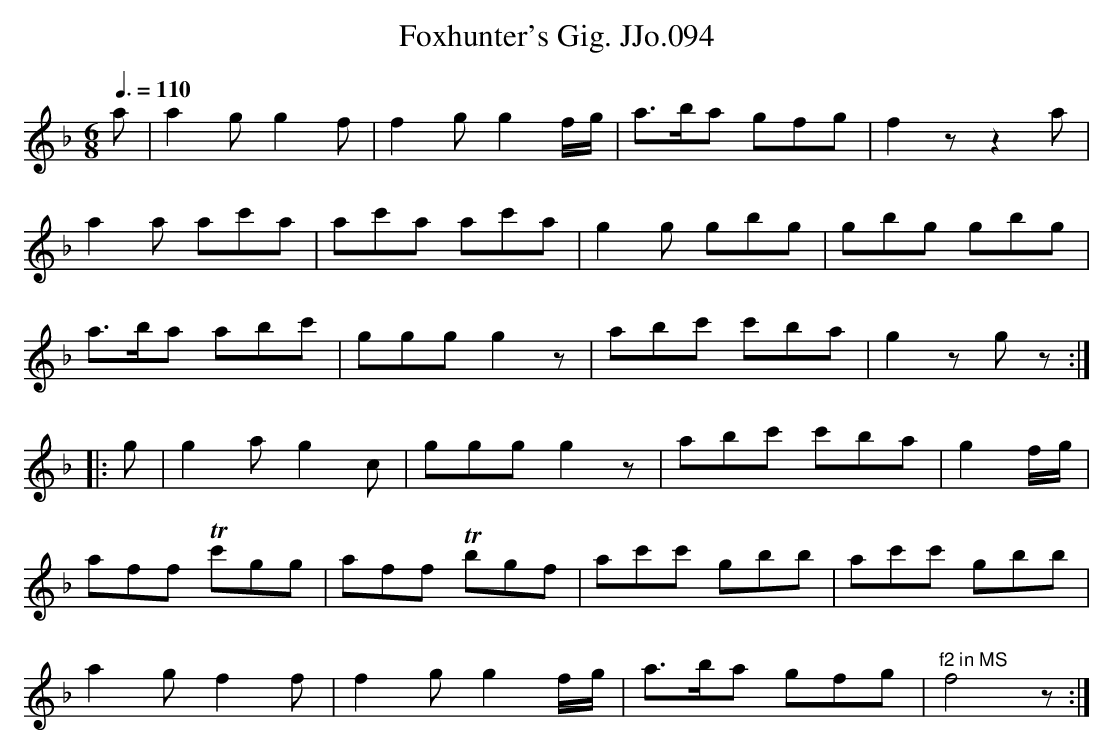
X:1
T:Foxhunter's Gig. JJo.094
M:6/8
L:1/8
Q:3/8=110
K:F major
a|a2gg2f|f2gg2f/g/|a>ba gfg|f2zz2a|!
a2a ac'a|ac'a ac'a|g2g gbg|gbg gbg|!
a>ba abc'|ggg g2z|abc' c'ba|g2zgz::!
g|g2a g2c|gggg2z|abc' c'ba|g2 f/g/|!
aff Tc'gg|aff Tbgf|ac'c' gbb|ac'c' gbb|!
a2gf2f|f2gg2f/g/|a>ba gfg|"f2 in MS"f4z:|
